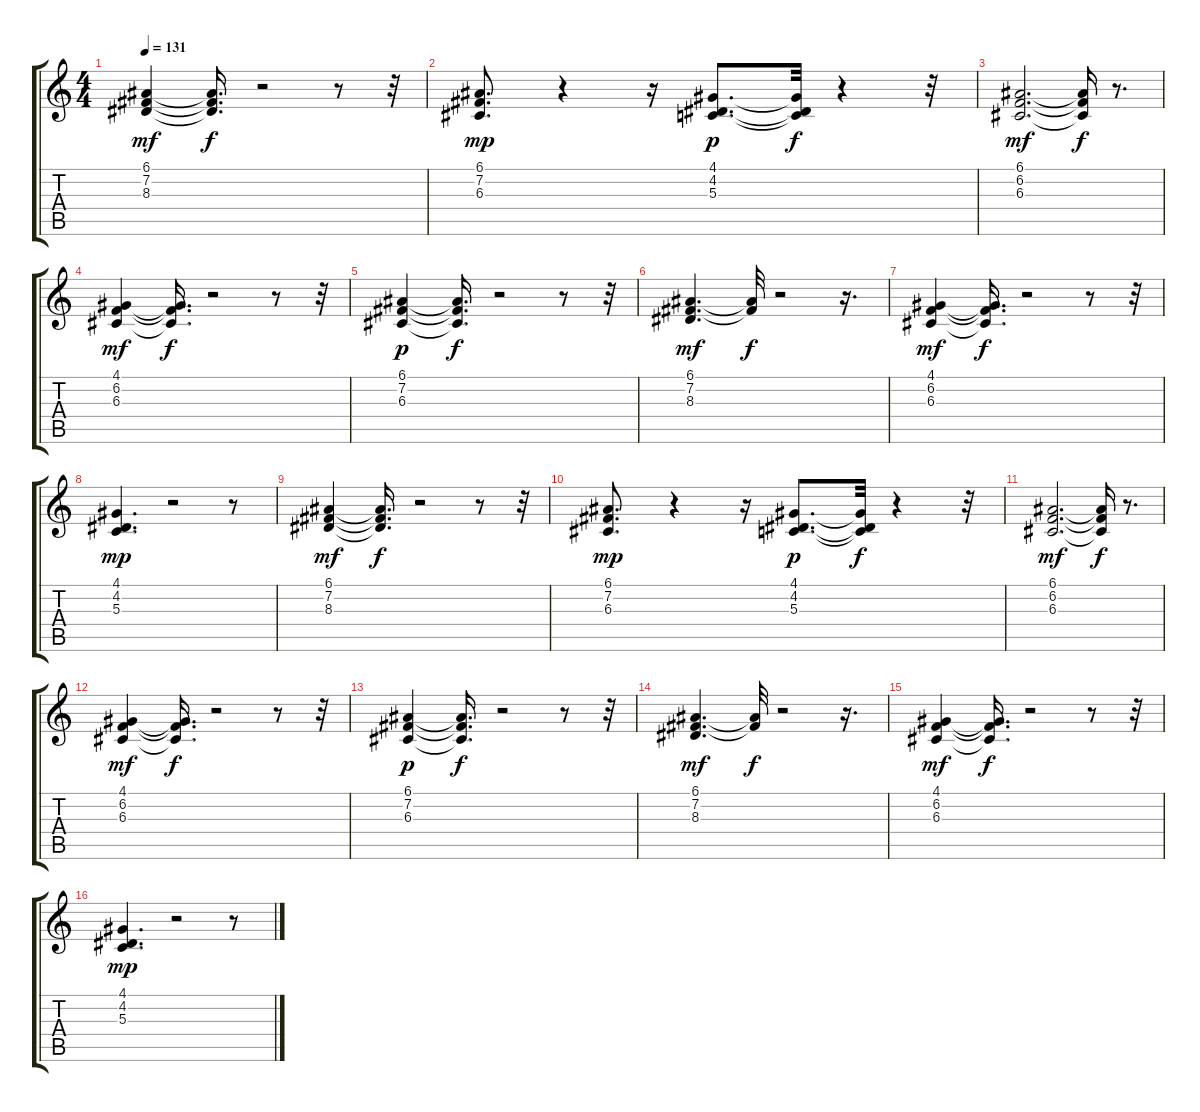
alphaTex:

\track "" {instrument pad2warm}
\staff {score tabs}
\tuning (E4 B3 G3 D3 A2 E2) {hide}
\ts (4 4)
\tempo 131
\clef g2
\ks c
(6.1 7.2 8.3).4{dy mf} (6.1{t} 7.2{t} 8.3{t}).16{d dy f} r.2 r.8 r.32 |
(6.1 7.2 6.3).8{d dy mp} r.4 r.16 (4.1 4.2 5.3).8{d dy p} (4.1{t} 4.2{t} 5.3{t}).32{dy f} r.4 r.32 |
(6.1 6.2 6.3).2{d dy mf} (6.1{t} 6.2{t} 6.3{t}).16{dy f} r.8{d} |
(4.1 6.2 6.3).4{dy mf} (4.1{t} 6.2{t} 6.3{t}).16{d dy f} r.2 r.8 r.32 |
(6.1 7.2 6.3).4{dy p} (6.1{t} 7.2{t} 6.3{t}).16{d dy f} r.2 r.8 r.32 |
(6.1 7.2 8.3).4{d dy mf} (6.1{t} 7.2{t}).32{dy f} r.2 r.16{d} |
(4.1 6.2 6.3).4{dy mf} (4.1{t} 6.2{t} 6.3{t}).16{d dy f} r.2 r.8 r.32 |
(4.1 4.2 5.3).4{d dy mp} r.2 r.8 |
(6.1 7.2 8.3).4{dy mf} (6.1{t} 7.2{t} 8.3{t}).16{d dy f} r.2 r.8 r.32 |
(6.1 7.2 6.3).8{d dy mp} r.4 r.16 (4.1 4.2 5.3).8{d dy p} (4.1{t} 4.2{t} 5.3{t}).32{dy f} r.4 r.32 |
(6.1 6.2 6.3).2{d dy mf} (6.1{t} 6.2{t} 6.3{t}).16{dy f} r.8{d} |
(4.1 6.2 6.3).4{dy mf} (4.1{t} 6.2{t} 6.3{t}).16{d dy f} r.2 r.8 r.32 |
(6.1 7.2 6.3).4{dy p} (6.1{t} 7.2{t} 6.3{t}).16{d dy f} r.2 r.8 r.32 |
(6.1 7.2 8.3).4{d dy mf} (6.1{t} 7.2{t}).32{dy f} r.2 r.16{d} |
(4.1 6.2 6.3).4{dy mf} (4.1{t} 6.2{t} 6.3{t}).16{d dy f} r.2 r.8 r.32 |
(4.1 4.2 5.3).4{d dy mp} r.2 r.8
